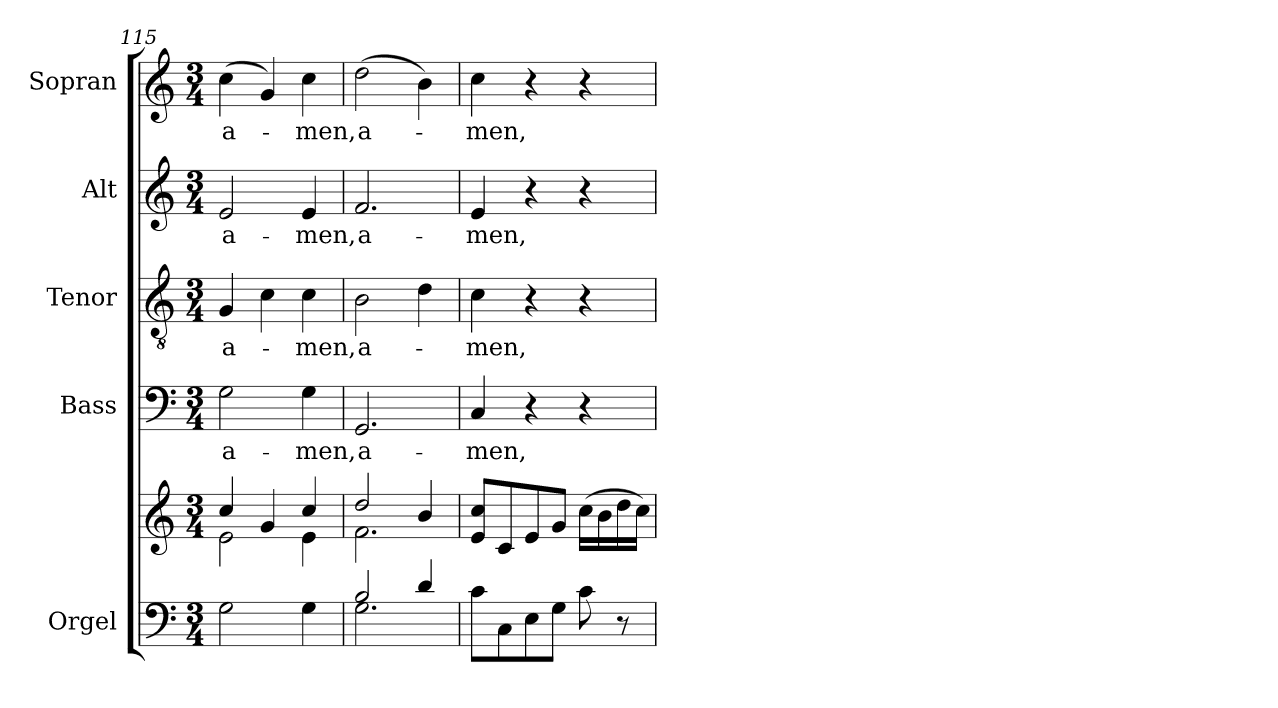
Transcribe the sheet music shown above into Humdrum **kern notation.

**kern	**kern	**kern	**text	**kern	**text	**kern	**text	**kern	**text
*part5	*part5	*part4	*part4	*part3	*part3	*part2	*part2	*part1	*part1
*staff6	*staff5	*staff4	*staff4	*staff3	*staff3	*staff2	*staff2	*staff1	*staff1
*I"Orgel	*	*I"Bass	*	*I"Tenor	*	*I"Alt	*	*I"Sopran	*
*I'Org.	*	*I'B.	*	*I'T.	*	*I'A.	*	*I'S.	*
!!LO:PB:g=z
*clefF4	*clefG2	*clefF4	*	*clefGv2	*	*clefG2	*	*clefG2	*
*k[]	*k[]	*k[]	*	*k[]	*	*k[]	*	*k[]	*
*C:	*C:	*C:	*	*C:	*	*C:	*	*C:	*
*M3/4	*M3/4	*M3/4	*	*M3/4	*	*M3/4	*	*M3/4	*
=115	=115	=115	=115	=115	=115	=115	=115	=115	=115
*	*^	*	*	*	*	*	*	*	*
!	!	!	!	!LO:LY:b	!	!LO:LY:b	!	!LO:LY:b	!	!LO:LY:b
2G\	4cc/	2e\	2G\	a-	4G/	a-	2e/	a-	(>4cc\	a-
.	4g/	.	.	.	4c\	.	.	.	4g/)	.
!	!	!	!	!LO:LY:b	!	!LO:LY:b	!	!LO:LY:b	!	!LO:LY:b
4G\	4cc/	4e\	4G\	-men,	4c\	-men,	4e/	-men,	4cc\	-men,
=116	=116	=116	=116	=116	=116	=116	=116	=116	=116	=116
*^	*	*	*	*	*	*	*	*	*	*
!	!	!	!	!	!LO:LY:b	!	!LO:LY:b	!	!LO:LY:b	!	!LO:LY:b
2B/	2.G\	2dd/	2.f\	2.GG/	a-	2B\	a-	2.f/	a-	(>2dd\	a-
4d/	.	4b/	.	.	.	4d\	.	.	.	4b\)	.
*v	*v	*	*	*	*	*	*	*	*	*	*
*	*v	*v	*	*	*	*	*	*	*	*
=117	=117	=117	=117	=117	=117	=117	=117	=117	=117
!	!	!	!LO:LY:b	!	!LO:LY:b	!	!LO:LY:b	!	!LO:LY:b
8c\L	8e/ 8cc/L	4C/	-men,	4c\	-men,	4e/	-men,	4cc\	-men,
8C\	8c/	.	.	.	.	.	.	.	.
8E\	8e/	4r	.	4r	.	4r	.	4r	.
8G\J	8g/J	.	.	.	.	.	.	.	.
8c\	(>16cc\LL	4r	.	4r	.	4r	.	4r	.
.	16b\	.	.	.	.	.	.	.	.
8r	16dd\	.	.	.	.	.	.	.	.
.	16cc\JJ)	.	.	.	.	.	.	.	.
=	=	=	=	=	=	=	=	=	=
*-	*-	*-	*-	*-	*-	*-	*-	*-	*-
